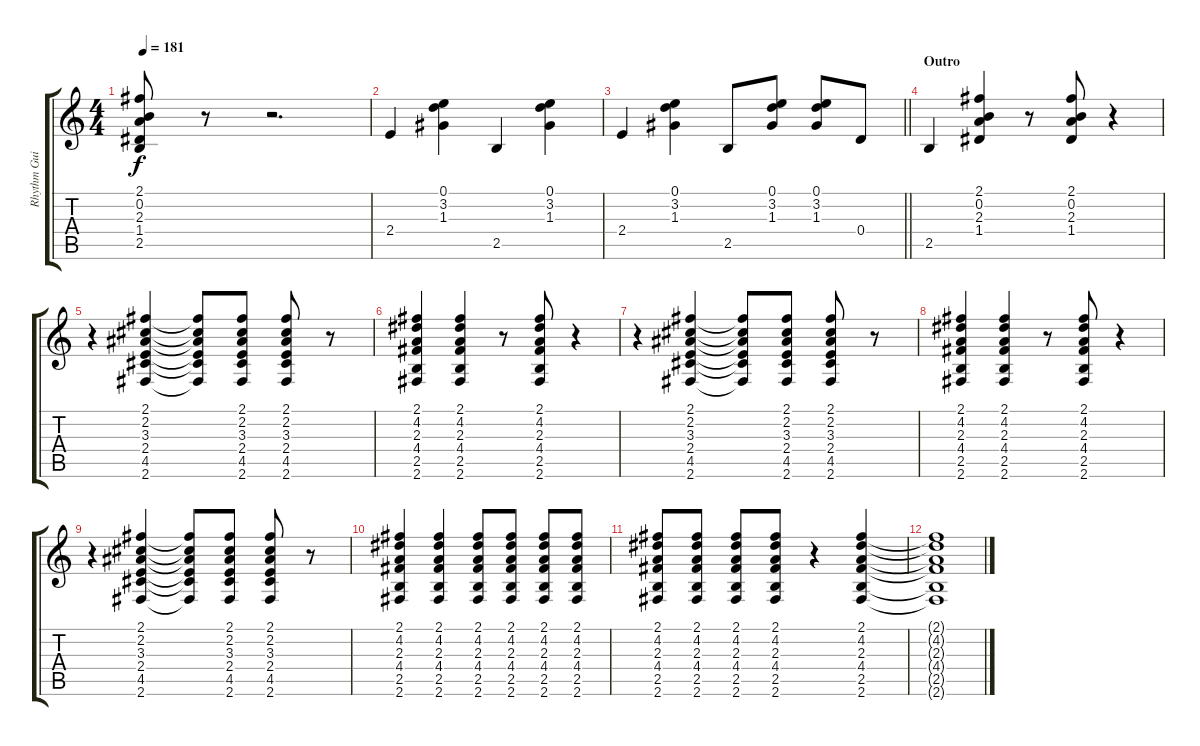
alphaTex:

\track ("Rhythm Guitar" "Rhythm Gui") {instrument electricguitarclean}
\staff {score tabs}
\tuning (E4 B3 G3 D3 A2 E2) {hide}
\ts (4 4)
\tempo 181
\clef g2
\ks c
(2.1 0.2 2.3 1.4 2.5).8{dy f} r.8 r.2{d} |
2.4.4 (0.1 3.2 1.3).4 2.5.4 (0.1 3.2 1.3).4 |
\barLineRight lightlight
2.4.4 (0.1 3.2 1.3).4 2.5.8 (0.1 3.2 1.3).8 (0.1 3.2 1.3).8 0.4.8 |
\section ("" "Outro")
2.5.4 (2.1 0.2 2.3 1.4).4 r.8 (2.1 0.2 2.3 1.4).8 r.4 |
r.4 (2.1 2.2 3.3 2.4 4.5 2.6).4 (2.1{t} 2.2{t} 3.3{t} 2.4{t} 4.5{t} 2.6{t}).8 (2.1 2.2 3.3 2.4 4.5 2.6).8 (2.1 2.2 3.3 2.4 4.5 2.6).8 r.8 |
(2.1 4.2 2.3 4.4 2.5 2.6).4 (2.1 4.2 2.3 4.4 2.5 2.6).4 r.8 (2.1 4.2 2.3 4.4 2.5 2.6).8 r.4 |
r.4 (2.1 2.2 3.3 2.4 4.5 2.6).4 (2.1{t} 2.2{t} 3.3{t} 2.4{t} 4.5{t} 2.6{t}).8 (2.1 2.2 3.3 2.4 4.5 2.6).8 (2.1 2.2 3.3 2.4 4.5 2.6).8 r.8 |
(2.1 4.2 2.3 4.4 2.5 2.6).4 (2.1 4.2 2.3 4.4 2.5 2.6).4 r.8 (2.1 4.2 2.3 4.4 2.5 2.6).8 r.4 |
r.4 (2.1 2.2 3.3 2.4 4.5 2.6).4 (2.1{t} 2.2{t} 3.3{t} 2.4{t} 4.5{t} 2.6{t}).8 (2.1 2.2 3.3 2.4 4.5 2.6).8 (2.1 2.2 3.3 2.4 4.5 2.6).8 r.8 |
(2.1 4.2 2.3 4.4 2.5 2.6).4 (2.1 4.2 2.3 4.4 2.5 2.6).4 (2.1 4.2 2.3 4.4 2.5 2.6).8 (2.1 4.2 2.3 4.4 2.5 2.6).8 (2.1 4.2 2.3 4.4 2.5 2.6).8 (2.1 4.2 2.3 4.4 2.5 2.6).8 |
(2.1 4.2 2.3 4.4 2.5 2.6).8 (2.1 4.2 2.3 4.4 2.5 2.6).8 (2.1 4.2 2.3 4.4 2.5 2.6).8 (2.1 4.2 2.3 4.4 2.5 2.6).8 r.4 (2.1 4.2 2.3 4.4 2.5 2.6).4 |
(2.1{t} 4.2{t} 2.3{t} 4.4{t} 2.5{t} 2.6{t}).1
